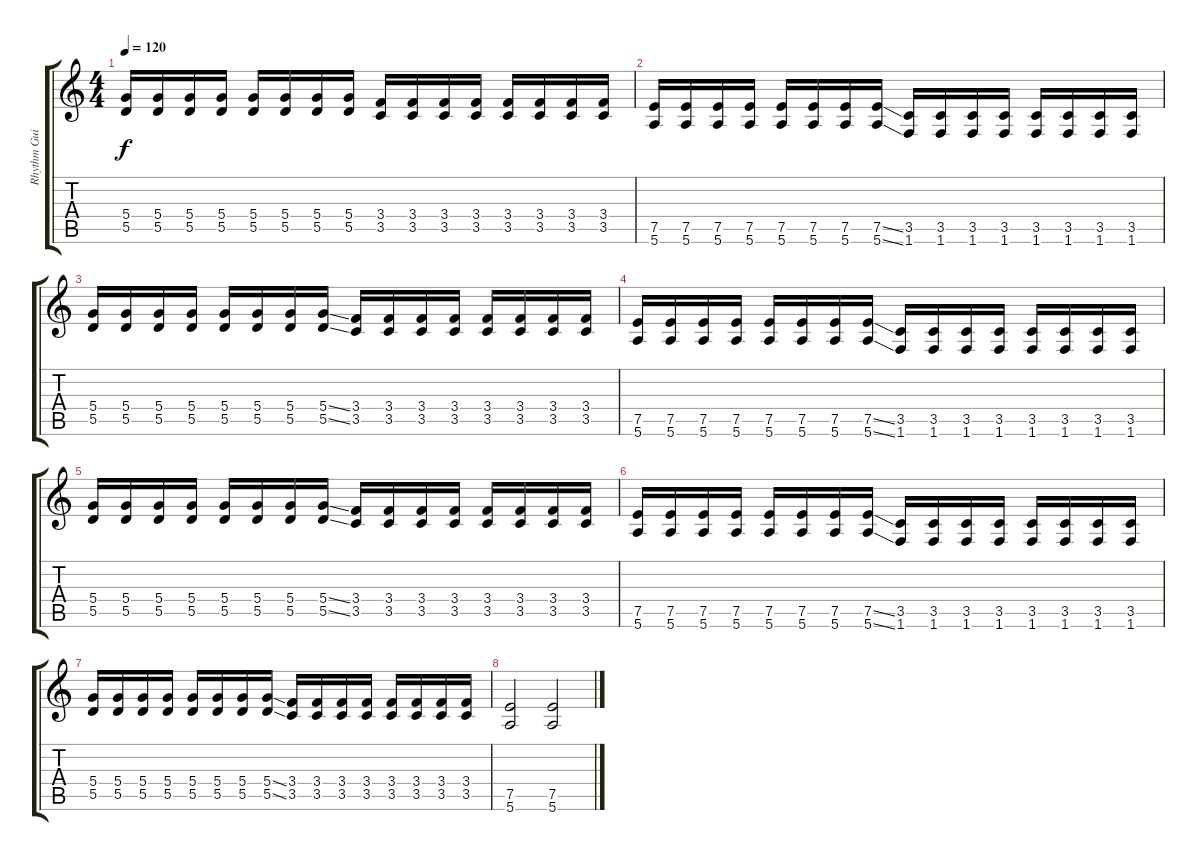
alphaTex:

\track ("Rhythm Guitar - [Jach]" "Rhythm Gui") {instrument distortionguitar}
\staff {score tabs}
\tuning (E4 B3 G3 D3 A2 E2) {hide}
\ts (4 4)
\tempo 120
\clef g2
\ks c
(5.4 5.5).16{dy f} (5.4 5.5).16 (5.4 5.5).16 (5.4 5.5).16 (5.4 5.5).16 (5.4 5.5).16 (5.4 5.5).16 (5.4 5.5).16 (3.4 3.5).16 (3.4 3.5).16 (3.4 3.5).16 (3.4 3.5).16 (3.4 3.5).16 (3.4 3.5).16 (3.4 3.5).16 (3.4 3.5).16 |
(7.5 5.6).16 (7.5 5.6).16 (7.5 5.6).16 (7.5 5.6).16 (7.5 5.6).16 (7.5 5.6).16 (7.5 5.6).16 (7.5{ss} 5.6{ss}).16 (3.5 1.6).16 (3.5 1.6).16 (3.5 1.6).16 (3.5 1.6).16 (3.5 1.6).16 (3.5 1.6).16 (3.5 1.6).16 (3.5 1.6).16 |
(5.4 5.5).16 (5.4 5.5).16 (5.4 5.5).16 (5.4 5.5).16 (5.4 5.5).16 (5.4 5.5).16 (5.4 5.5).16 (5.4{ss} 5.5{ss}).16 (3.4 3.5).16 (3.4 3.5).16 (3.4 3.5).16 (3.4 3.5).16 (3.4 3.5).16 (3.4 3.5).16 (3.4 3.5).16 (3.4 3.5).16 |
(7.5 5.6).16 (7.5 5.6).16 (7.5 5.6).16 (7.5 5.6).16 (7.5 5.6).16 (7.5 5.6).16 (7.5 5.6).16 (7.5{ss} 5.6{ss}).16 (3.5 1.6).16 (3.5 1.6).16 (3.5 1.6).16 (3.5 1.6).16 (3.5 1.6).16 (3.5 1.6).16 (3.5 1.6).16 (3.5 1.6).16 |
(5.4 5.5).16 (5.4 5.5).16 (5.4 5.5).16 (5.4 5.5).16 (5.4 5.5).16 (5.4 5.5).16 (5.4 5.5).16 (5.4{ss} 5.5{ss}).16 (3.4 3.5).16 (3.4 3.5).16 (3.4 3.5).16 (3.4 3.5).16 (3.4 3.5).16 (3.4 3.5).16 (3.4 3.5).16 (3.4 3.5).16 |
(7.5 5.6).16 (7.5 5.6).16 (7.5 5.6).16 (7.5 5.6).16 (7.5 5.6).16 (7.5 5.6).16 (7.5 5.6).16 (7.5{ss} 5.6{ss}).16 (3.5 1.6).16 (3.5 1.6).16 (3.5 1.6).16 (3.5 1.6).16 (3.5 1.6).16 (3.5 1.6).16 (3.5 1.6).16 (3.5 1.6).16 |
(5.4 5.5).16 (5.4 5.5).16 (5.4 5.5).16 (5.4 5.5).16 (5.4 5.5).16 (5.4 5.5).16 (5.4 5.5).16 (5.4{ss} 5.5{ss}).16 (3.4 3.5).16 (3.4 3.5).16 (3.4 3.5).16 (3.4 3.5).16 (3.4 3.5).16 (3.4 3.5).16 (3.4 3.5).16 (3.4 3.5).16 |
(7.5 5.6).2 (7.5 5.6).2
